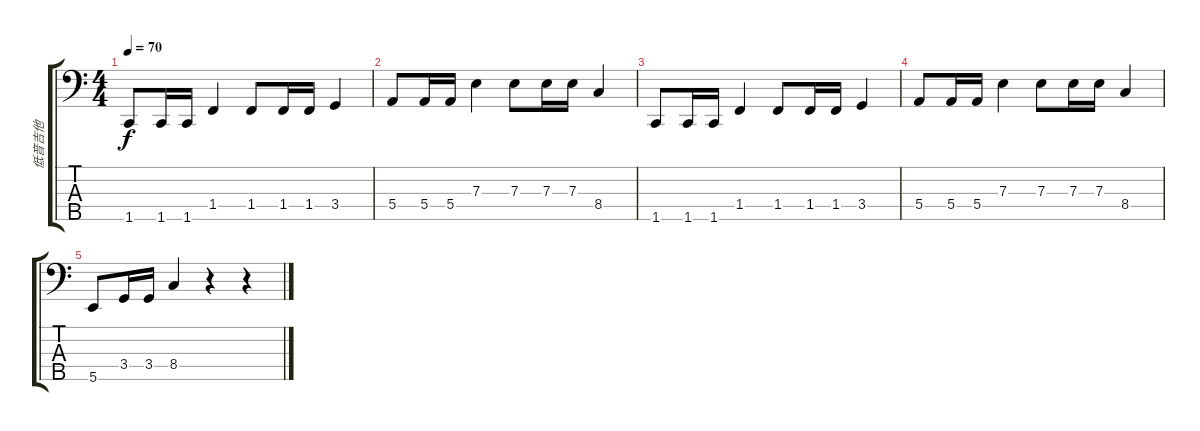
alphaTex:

\track ("低音吉他" "低音吉他") {instrument electricbassfinger}
\staff {score tabs}
\tuning (G2 D2 A1 E1 B0) {hide}
\ts (4 4)
\tempo 70
\clef f4
\ks c
1.5.8{dy f} 1.5.16 1.5.16 1.4.4 1.4.8 1.4.16 1.4.16 3.4.4 |
5.4.8 5.4.16 5.4.16 7.3.4 7.3.8 7.3.16 7.3.16 8.4.4 |
1.5.8 1.5.16 1.5.16 1.4.4 1.4.8 1.4.16 1.4.16 3.4.4 |
5.4.8 5.4.16 5.4.16 7.3.4 7.3.8 7.3.16 7.3.16 8.4.4 |
5.5.8 3.4.16 3.4.16 8.4.4 r.4 r.4
